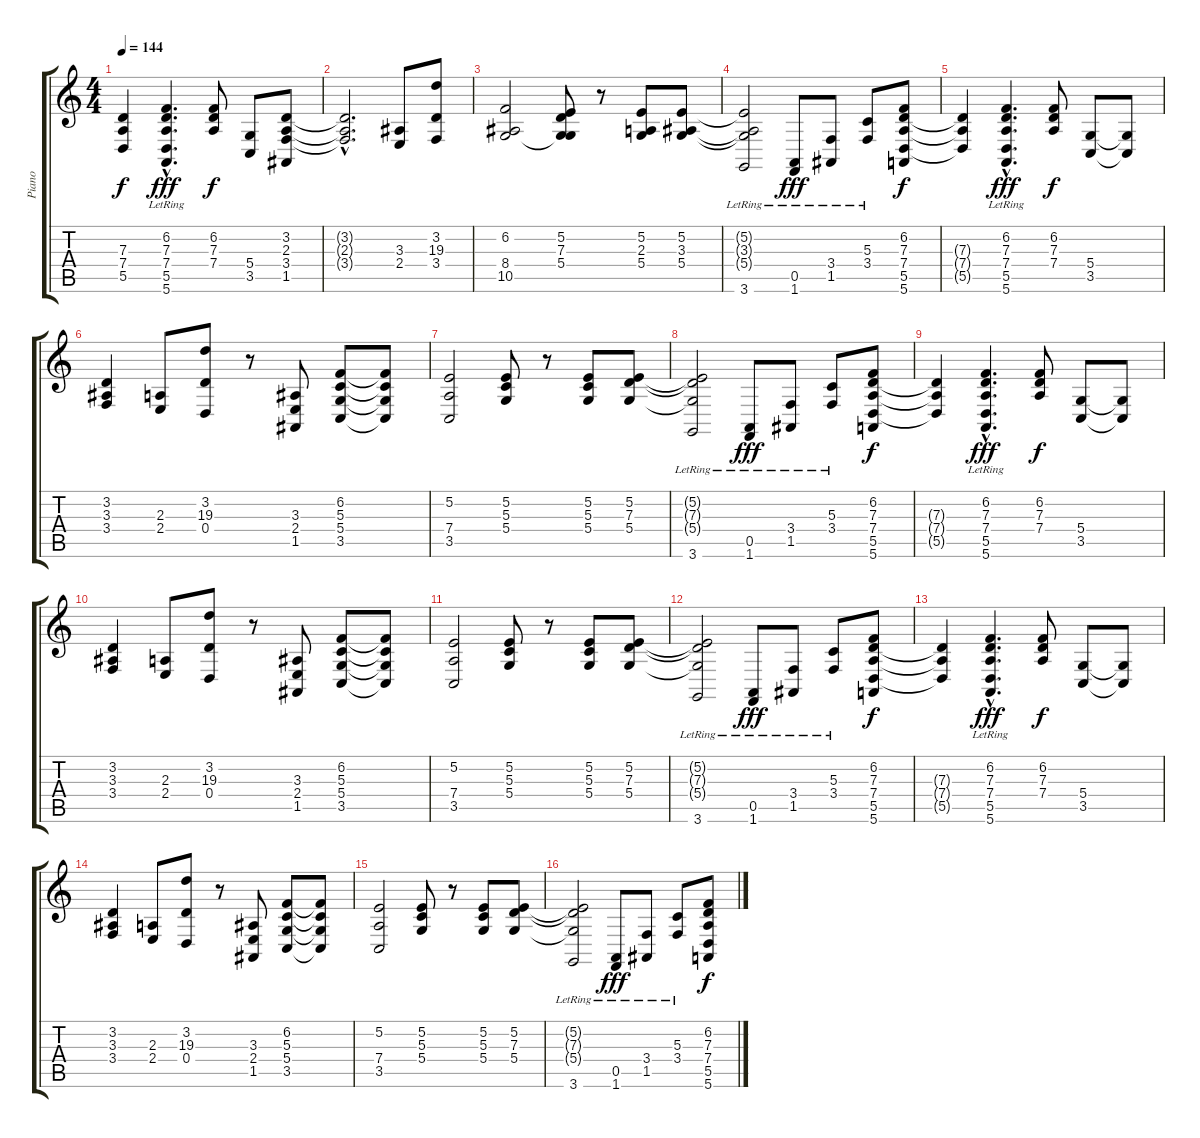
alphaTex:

\track ("Piano" "Piano") {instrument acousticgrandpiano}
\staff {score tabs}
\tuning (E4 B3 G3 D3 A2 E2) {hide}
\ts (4 4)
\tempo 144
\clef g2
\ks c
(7.3{t} 7.4{t} 5.5{t}).4{dy f} (6.2{hac lr} 7.3{hac lr} 7.4{hac lr} 5.5{hac lr} 5.6{hac lr}).4{d dy fff} (6.2 7.3 7.4).8{dy f} (5.4 3.5).8 (3.2 2.3 3.4 1.5).8 |
(3.2{hac t} 2.3{hac t} 3.4{hac t}).2{d} (3.3 2.4).8 (3.2 19.3 3.4).8 |
(6.2 8.4 10.5).2 (5.2 7.3 5.4 10.5{t}).8 r.8 (5.2 2.3 5.4).8 (5.2 3.3 5.4).8 |
(5.2{t} 3.3{t} 5.4{t} 3.6{lr}).2 (0.5{lr} 1.6{lr}).8{dy fff} (3.4{lr} 1.5{lr}).8 (5.3{lr} 3.4{lr}).8 (6.2 7.3 7.4 5.5 5.6).8{dy f} |
(7.3{t} 7.4{t} 5.5{t}).4 (6.2{hac lr} 7.3{hac lr} 7.4{hac lr} 5.5{hac lr} 5.6{hac lr}).4{d dy fff} (6.2 7.3 7.4).8{dy f} (5.4 3.5).8 (5.4{t} 3.5{t}).8 |
(3.2 3.3 3.4).4 (2.3 2.4).8 (3.2 19.3 0.4).8 r.8 (3.3 2.4 1.5).8 (6.2 5.3 5.4 3.5).8 (6.2{t} 5.3{t} 5.4{t} 3.5{t}).8 |
(5.2 7.4 3.5).2 (5.2 5.3 5.4).8 r.8 (5.2 5.3 5.4).8 (5.2 7.3 5.4).8 |
(5.2{t} 7.3{t} 5.4{t} 3.6{lr}).2 (0.5{lr} 1.6{lr}).8{dy fff} (3.4{lr} 1.5{lr}).8 (5.3{lr} 3.4{lr}).8 (6.2 7.3 7.4 5.5 5.6).8{dy f} |
(7.3{t} 7.4{t} 5.5{t}).4 (6.2{hac lr} 7.3{hac lr} 7.4{hac lr} 5.5{hac lr} 5.6{hac lr}).4{d dy fff} (6.2 7.3 7.4).8{dy f} (5.4 3.5).8 (5.4{t} 3.5{t}).8 |
(3.2 3.3 3.4).4 (2.3 2.4).8 (3.2 19.3 0.4).8 r.8 (3.3 2.4 1.5).8 (6.2 5.3 5.4 3.5).8 (6.2{t} 5.3{t} 5.4{t} 3.5{t}).8 |
(5.2 7.4 3.5).2 (5.2 5.3 5.4).8 r.8 (5.2 5.3 5.4).8 (5.2 7.3 5.4).8 |
(5.2{t} 7.3{t} 5.4{t} 3.6{lr}).2 (0.5{lr} 1.6{lr}).8{dy fff} (3.4{lr} 1.5{lr}).8 (5.3{lr} 3.4{lr}).8 (6.2 7.3 7.4 5.5 5.6).8{dy f} |
(7.3{t} 7.4{t} 5.5{t}).4 (6.2{hac lr} 7.3{hac lr} 7.4{hac lr} 5.5{hac lr} 5.6{hac lr}).4{d dy fff} (6.2 7.3 7.4).8{dy f} (5.4 3.5).8 (5.4{t} 3.5{t}).8 |
(3.2 3.3 3.4).4 (2.3 2.4).8 (3.2 19.3 0.4).8 r.8 (3.3 2.4 1.5).8 (6.2 5.3 5.4 3.5).8 (6.2{t} 5.3{t} 5.4{t} 3.5{t}).8 |
(5.2 7.4 3.5).2 (5.2 5.3 5.4).8 r.8 (5.2 5.3 5.4).8 (5.2 7.3 5.4).8 |
(5.2{t} 7.3{t} 5.4{t} 3.6{lr}).2 (0.5{lr} 1.6{lr}).8{dy fff} (3.4{lr} 1.5{lr}).8 (5.3{lr} 3.4{lr}).8 (6.2 7.3 7.4 5.5 5.6).8{dy f}
